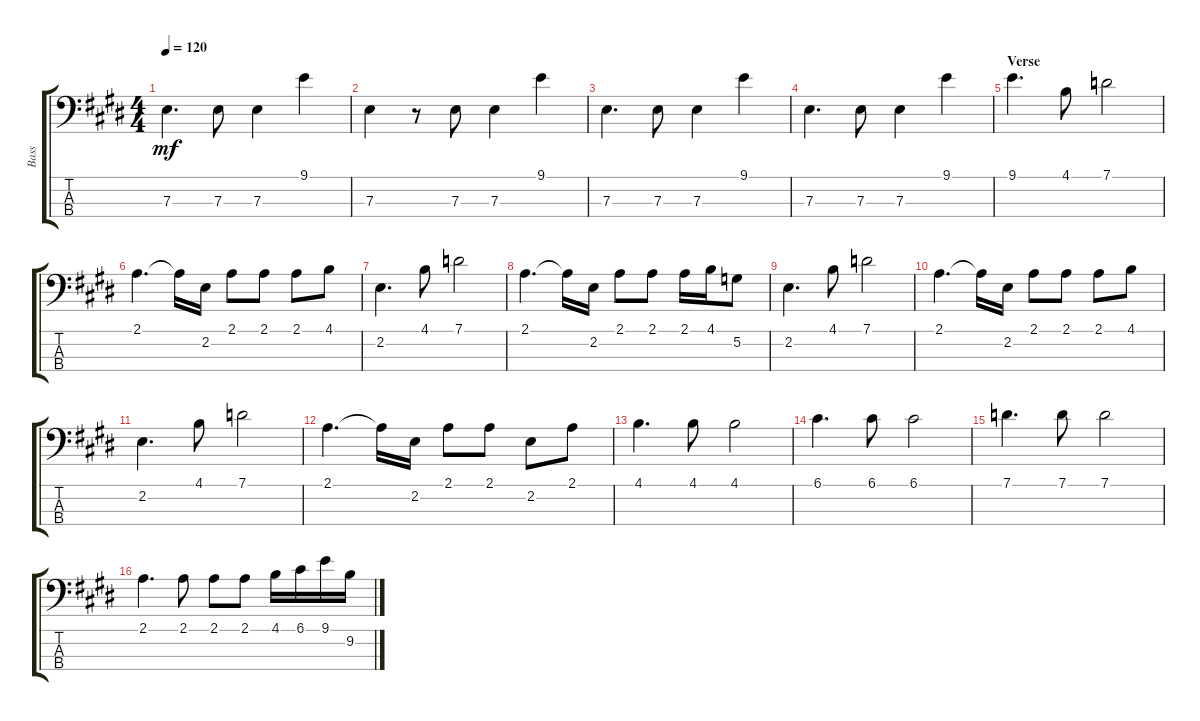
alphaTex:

\track ("Bass" "Bass") {solo instrument electricbassfinger}
\staff {score tabs}
\tuning (G2 D2 A1 E1) {hide}
\ts (4 4)
\tempo 120
\clef f4
\ks c#minor
7.3.4{d dy mf} 7.3.8 7.3.4 9.1.4 |
7.3.4 r.8 7.3.8 7.3.4 9.1.4 |
7.3.4{d} 7.3.8 7.3.4 9.1.4 |
7.3.4{d} 7.3.8 7.3.4 9.1.4 |
\section ("" "Verse")
9.1.4{d} 4.1.8 7.1.2 |
2.1.4{d} 2.1{t}.16 2.2.16 2.1.8 2.1.8 2.1.8 4.1.8 |
2.2.4{d} 4.1.8 7.1.2 |
2.1.4{d} 2.1{t}.16 2.2.16 2.1.8 2.1.8 2.1.16 4.1.16 5.2.8 |
2.2.4{d} 4.1.8 7.1.2 |
2.1.4{d} 2.1{t}.16 2.2.16 2.1.8 2.1.8 2.1.8 4.1.8 |
2.2.4{d} 4.1.8 7.1.2 |
2.1.4{d} 2.1{t}.16 2.2.16 2.1.8 2.1.8 2.2.8 2.1.8 |
4.1.4{d} 4.1.8 4.1.2 |
6.1.4{d} 6.1.8 6.1.2 |
7.1.4{d} 7.1.8 7.1.2 |
2.1.4{d} 2.1.8 2.1.8 2.1.8 4.1.16 6.1.16 9.1.16 9.2.16
